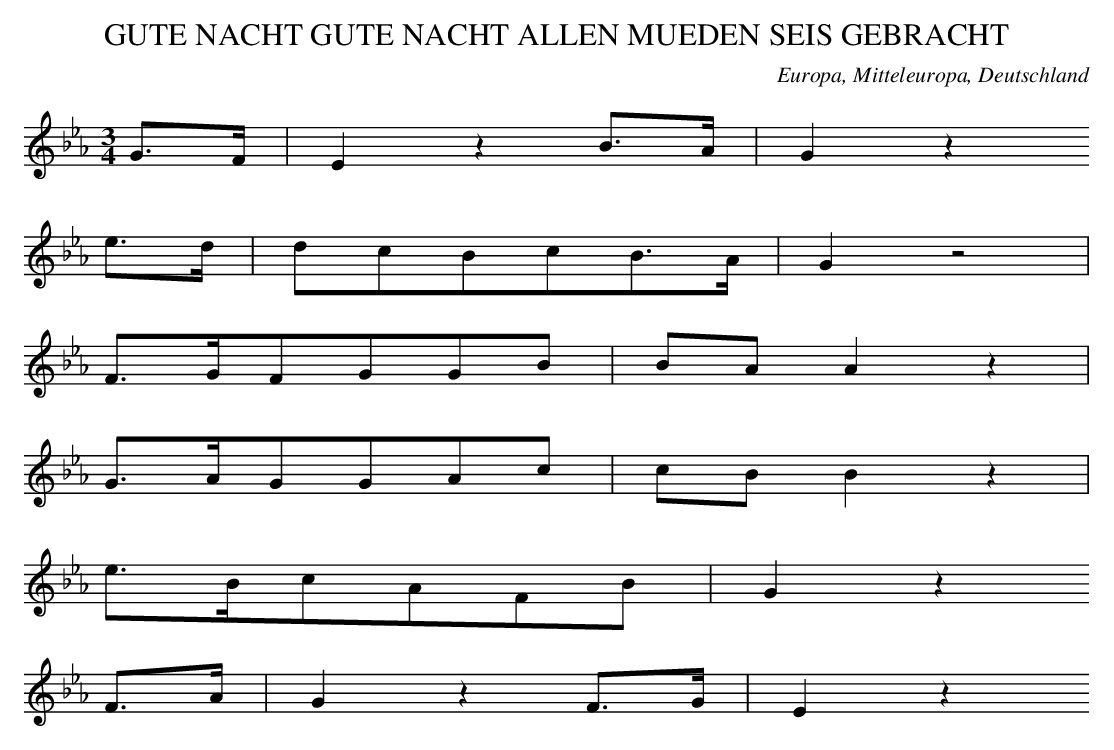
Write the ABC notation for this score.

X:1
T: GUTE NACHT GUTE NACHT ALLEN MUEDEN SEIS GEBRACHT
O: Europa, Mitteleuropa, Deutschland
M: 3/4
L: 1/16
K: Eb
G3F | E4z4B3A | G4z4
e3d | d2c2B2c2B3A | G4z8 |
F3GF2G2G2B2 | B2A2A4z4 |
G3AG2G2A2c2 | c2B2B4z4 |
e3Bc2A2F2B2 | G4z4
F3A | G4z4F3G | E4z4
